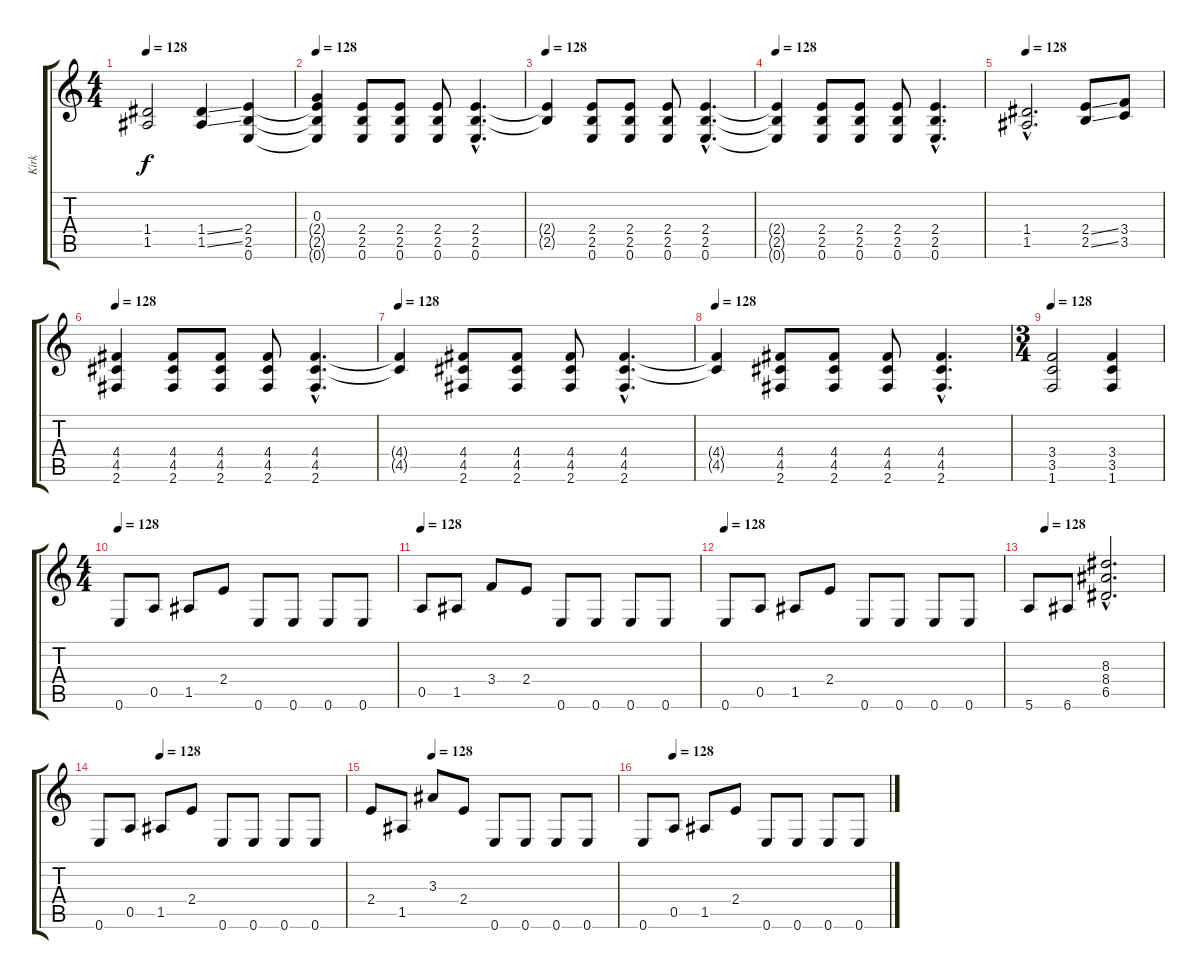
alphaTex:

\track ("Kirk" "Kirk") {instrument distortionguitar}
\staff {score tabs}
\tuning (E4 B3 G3 D3 A2 E2) {hide}
\ts (4 4)
\tempo 128
\clef g2
\ks c
(1.4 1.5).2{dy f} (1.4{ss} 1.5{ss}).4 (2.4 2.5 0.6).4 |
\tempo 128
(0.3 2.4{t} 2.5{t} 0.6{t}).4 (2.4 2.5 0.6).8 (2.4 2.5 0.6).8 (2.4 2.5 0.6).8 (2.4{hac} 2.5{hac} 0.6{hac}).4{d} |
\tempo 128
(2.4{t} 2.5{t}).4 (2.4 2.5 0.6).8 (2.4 2.5 0.6).8 (2.4 2.5 0.6).8 (2.4{hac} 2.5{hac} 0.6{hac}).4{d} |
\tempo 128
(2.4{t} 2.5{t} 0.6{t}).4 (2.4 2.5 0.6).8 (2.4 2.5 0.6).8 (2.4 2.5 0.6).8 (2.4{hac} 2.5{hac} 0.6{hac}).4{d} |
\tempo 128
(1.4{hac} 1.5{hac}).2{d} (2.4{ss} 2.5{ss}).8 (3.4 3.5).8 |
\tempo 128
(4.4 4.5 2.6).4 (4.4 4.5 2.6).8 (4.4 4.5 2.6).8 (4.4 4.5 2.6).8 (4.4{hac} 4.5{hac} 2.6{hac}).4{d} |
\tempo 128
(4.4{t} 4.5{t}).4 (4.4 4.5 2.6).8 (4.4 4.5 2.6).8 (4.4 4.5 2.6).8 (4.4{hac} 4.5{hac} 2.6{hac}).4{d} |
\tempo 128
(4.4{t} 4.5{t}).4 (4.4 4.5 2.6).8 (4.4 4.5 2.6).8 (4.4 4.5 2.6).8 (4.4{hac} 4.5{hac} 2.6{hac}).4{d} |
\ts (3 4)
\tempo 128
(3.4 3.5 1.6).2 (3.4 3.5 1.6).4 |
\ts (4 4)
\tempo 128
0.6.8 0.5.8 1.5.8 2.4.8 0.6.8 0.6.8 0.6.8 0.6.8 |
\tempo 128
0.5.8 1.5.8 3.4.8 2.4.8 0.6.8 0.6.8 0.6.8 0.6.8 |
\tempo 128
0.6.8 0.5.8 1.5.8 2.4.8 0.6.8 0.6.8 0.6.8 0.6.8 |
\tempo (128 0.125)
5.6.8 6.6.8 (8.3{hac} 8.4{hac} 6.5{hac}).2{d} |
\tempo (128 0.25)
0.6.8 0.5.8 1.5.8 2.4.8 0.6.8 0.6.8 0.6.8 0.6.8 |
\tempo (128 0.25)
2.4.8 1.5.8 3.3.8 2.4.8 0.6.8 0.6.8 0.6.8 0.6.8 |
\tempo (128 0.125)
0.6.8 0.5.8 1.5.8 2.4.8 0.6.8 0.6.8 0.6.8 0.6.8
